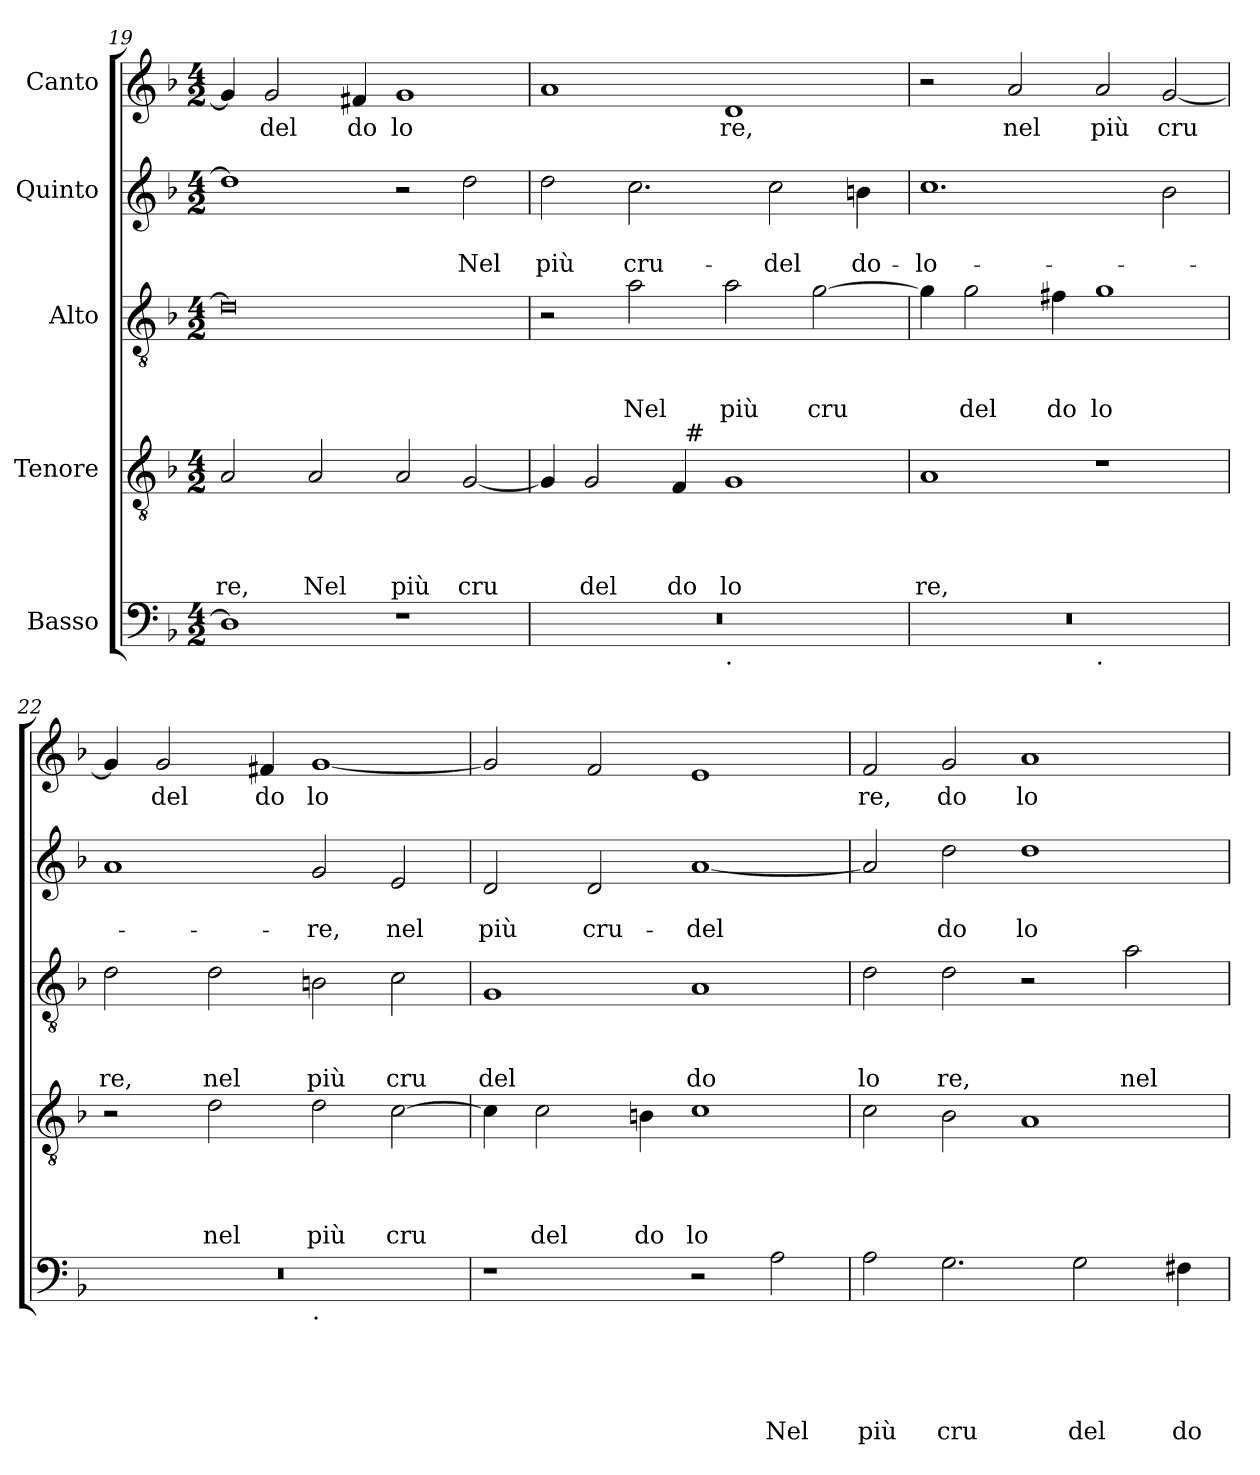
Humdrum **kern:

**kern	**text	**text	**text	**text	**text	**kern	**text	**text	**text	**text	**kern	**text	**text	**text	**kern	**text	**text	**kern	**text
*part5	*part5	*part5	*part5	*part5	*part5	*part4	*part4	*part4	*part4	*part4	*part3	*part3	*part3	*part3	*part2	*part2	*part2	*part1	*part1
*staff5	*staff5	*staff5	*staff5	*staff5	*staff5	*staff4	*staff4	*staff4	*staff4	*staff4	*staff3	*staff3	*staff3	*staff3	*staff2	*staff2	*staff2	*staff1	*staff1
*I"Basso	*	*	*	*	*	*I"Tenore	*	*	*	*	*I"Alto	*	*	*	*I"Quinto	*	*	*I"Canto	*
*clefF4	*	*	*	*	*	*clefGv2	*	*	*	*	*clefGv2	*	*	*	*clefG2	*	*	*clefG2	*
*k[b-]	*	*	*	*	*	*k[b-]	*	*	*	*	*k[b-]	*	*	*	*k[b-]	*	*	*k[b-]	*
*F:	*	*	*	*	*	*F:	*	*	*	*	*F:	*	*	*	*F:	*	*	*F:	*
*M4/2	*	*	*	*	*	*M4/2	*	*	*	*	*M4/2	*	*	*	*M4/2	*	*	*M4/2	*
=19	=19	=19	=19	=19	=19	=19	=19	=19	=19	=19	=19	=19	=19	=19	=19	=19	=19	=19	=19
!	!	!	!	!	!	!	!	!	!	!LO:LY:b	!	!	!	!	!	!	!	!	!
1D]	.	.	.	.	.	2A/	.	.	.	re,	0d]	.	.	.	1dd]	.	.	4g/]	.
!	!	!	!	!	!	!	!	!	!	!	!	!	!	!	!	!	!	!	!LO:LY:b
.	.	.	.	.	.	.	.	.	.	.	.	.	.	.	.	.	.	2g/	del
!	!	!	!	!	!	!	!	!	!	!LO:LY:b	!	!	!	!	!	!	!	!	!
.	.	.	.	.	.	2A/	.	.	.	Nel	.	.	.	.	.	.	.	.	.
!	!	!	!	!	!	!	!	!	!	!	!	!	!	!	!	!	!	!	!LO:LY:b
.	.	.	.	.	.	.	.	.	.	.	.	.	.	.	.	.	.	4f#X/	do
!	!	!	!	!	!	!	!	!	!	!LO:LY:b	!	!	!	!	!	!	!	!	!LO:LY:b
1r	.	.	.	.	.	2A/	.	.	.	più	.	.	.	.	2r	.	.	1g	lo
!	!	!	!	!	!	!	!	!	!	!LO:LY:b	!	!	!	!	!	!	!LO:LY:b	!	!
.	.	.	.	.	.	[<2G/	.	.	.	cru	.	.	.	.	2dd\	.	Nel	.	.
=20	=20	=20	=20	=20	=20	=20	=20	=20	=20	=20	=20	=20	=20	=20	=20	=20	=20	=20	=20
!	!	!	!	!	!	!	!	!	!	!	!	!	!	!	!	!	!LO:LY:b	!	!
*^	*	*	*	*	*	*^	*	*	*	*	*	*	*	*	*	*	*	*	*
0r	1ryy	.	.	.	.	.	4G/]	2ryy	.	.	.	.	2r	.	.	.	2dd\	.	più	1a	.
!	!	!	!	!	!	!	!	!	!	!	!	!LO:LY:b	!	!	!	!	!	!	!	!	!
.	.	.	.	.	.	.	2G/	.	.	.	.	del	.	.	.	.	.	.	.	.	.
!	!	!	!	!	!	!	!	!	!	!	!	!	!	!	!	!LO:LY:b	!	!	!LO:LY:b	!	!
.	.	.	.	.	.	.	.	4ryy	.	.	.	.	2a\	.	.	Nel	2.cc\	.	cru-	.	.
!	!	!	!	!	!	!	!	!	!	!	!	!LO:LY:b	!	!	!	!	!	!	!	!	!
.	.	.	.	.	.	.	4F/	32ryy	.	.	.	do	.	.	.	.	.	.	.	.	.
!	!	!	!	!	!	!	!	!LO:TX:a:t=#	!	!	!	!	!	!	!	!	!	!	!	!	!
.	.	.	.	.	.	.	.	1ryy	.	.	.	.	.	.	.	.	.	.	.	.	.
!	!LO:TX:b:t=.	!	!	!	!	!	!	!	!	!	!	!	!	!	!	!	!	!	!	!	!
!	!	!	!	!	!	!	!	!	!	!	!	!LO:LY:b	!	!	!	!LO:LY:b	!	!	!	!	!LO:LY:b
.	1ryy	.	.	.	.	.	1G	.	.	.	.	lo	2a\	.	.	più	.	.	.	1d	re,
!	!	!	!	!	!	!	!	!	!	!	!	!	!	!	!	!	!	!	!LO:LY:b	!	!
.	.	.	.	.	.	.	.	.	.	.	.	.	.	.	.	.	2cc\	.	-del	.	.
!	!	!	!	!	!	!	!	!	!	!	!	!	!	!	!	!LO:LY:b	!	!	!	!	!
.	.	.	.	.	.	.	.	.	.	.	.	.	[>2g\	.	.	cru	.	.	.	.	.
!	!	!	!	!	!	!	!	!	!	!	!	!	!	!	!	!	!	!	!LO:LY:b	!	!
.	.	.	.	.	.	.	.	.	.	.	.	.	.	.	.	.	4bn\	.	do-	.	.
.	.	.	.	.	.	.	.	8..ryy	.	.	.	.	.	.	.	.	.	.	.	.	.
=21	=21	=21	=21	=21	=21	=21	=21	=21	=21	=21	=21	=21	=21	=21	=21	=21	=21	=21	=21	=21	=21
!	!	!	!	!	!	!	!	!	!	!	!	!LO:LY:b	!	!	!	!	!	!	!LO:LY:b	!	!
*	*	*	*	*	*	*	*v	*v	*	*	*	*	*	*	*	*	*	*	*	*	*
0r	1ryy	.	.	.	.	.	1A	.	.	.	re,	4g\]	.	.	.	1.cc	.	-lo-	2r	.
!	!	!	!	!	!	!	!	!	!	!	!	!	!	!	!LO:LY:b	!	!	!	!	!
.	.	.	.	.	.	.	.	.	.	.	.	2g\	.	.	del	.	.	.	.	.
!	!	!	!	!	!	!	!	!	!	!	!	!	!	!	!	!	!	!	!	!LO:LY:b
.	.	.	.	.	.	.	.	.	.	.	.	.	.	.	.	.	.	.	2a/	nel
!	!	!	!	!	!	!	!	!	!	!	!	!	!	!	!LO:LY:b	!	!	!	!	!
.	.	.	.	.	.	.	.	.	.	.	.	4f#X\	.	.	do	.	.	.	.	.
!	!LO:TX:b:t=.	!	!	!	!	!	!	!	!	!	!	!	!	!	!	!	!	!	!	!
!	!	!	!	!	!	!	!	!	!	!	!	!	!	!	!LO:LY:b	!	!	!	!	!LO:LY:b
.	1ryy	.	.	.	.	.	1r	.	.	.	.	1g	.	.	lo	.	.	.	2a/	più
!	!	!	!	!	!	!	!	!	!	!	!	!	!	!	!	!	!	!	!	!LO:LY:b
.	.	.	.	.	.	.	.	.	.	.	.	.	.	.	.	2b-\	.	.	[<2g/	cru
=22	=22	=22	=22	=22	=22	=22	=22	=22	=22	=22	=22	=22	=22	=22	=22	=22	=22	=22	=22	=22
!	!	!	!	!	!	!	!	!	!	!	!	!	!	!	!LO:LY:b	!	!	!	!	!
0r	1ryy	.	.	.	.	.	2r	.	.	.	.	2d\	.	.	re,	1a	.	.	4g/]	.
!	!	!	!	!	!	!	!	!	!	!	!	!	!	!	!	!	!	!	!	!LO:LY:b
.	.	.	.	.	.	.	.	.	.	.	.	.	.	.	.	.	.	.	2g/	del
!	!	!	!	!	!	!	!	!	!	!	!LO:LY:b	!	!	!	!LO:LY:b	!	!	!	!	!
.	.	.	.	.	.	.	2d\	.	.	.	nel	2d\	.	.	nel	.	.	.	.	.
!	!	!	!	!	!	!	!	!	!	!	!	!	!	!	!	!	!	!	!	!LO:LY:b
.	.	.	.	.	.	.	.	.	.	.	.	.	.	.	.	.	.	.	4f#X/	do
!	!LO:TX:b:t=.	!	!	!	!	!	!	!	!	!	!	!	!	!	!	!	!	!	!	!
!	!	!	!	!	!	!	!	!	!	!	!LO:LY:b	!	!	!	!LO:LY:b	!	!	!LO:LY:b	!	!LO:LY:b
.	1ryy	.	.	.	.	.	2d\	.	.	.	più	2Bn\	.	.	più	2g/	.	-re,	[<1g	lo
!	!	!	!	!	!	!	!	!	!	!	!LO:LY:b	!	!	!	!LO:LY:b	!	!	!LO:LY:b	!	!
.	.	.	.	.	.	.	[>2c\	.	.	.	cru	2c\	.	.	cru	2e/	.	nel	.	.
=23	=23	=23	=23	=23	=23	=23	=23	=23	=23	=23	=23	=23	=23	=23	=23	=23	=23	=23	=23	=23
!	!	!	!	!	!	!	!	!	!	!	!	!	!	!	!LO:LY:b	!	!	!LO:LY:b	!	!
*v	*v	*	*	*	*	*	*	*	*	*	*	*	*	*	*	*	*	*	*	*
1r	.	.	.	.	.	4c\]	.	.	.	.	1G	.	.	del	2d/	.	più	2g/]	.
!	!	!	!	!	!	!	!	!	!	!LO:LY:b	!	!	!	!	!	!	!	!	!
.	.	.	.	.	.	2c\	.	.	.	del	.	.	.	.	.	.	.	.	.
!	!	!	!	!	!	!	!	!	!	!	!	!	!	!	!	!	!LO:LY:b	!	!
.	.	.	.	.	.	.	.	.	.	.	.	.	.	.	2d/	.	cru-	2f/	.
!	!	!	!	!	!	!	!	!	!	!LO:LY:b	!	!	!	!	!	!	!	!	!
.	.	.	.	.	.	4Bn\	.	.	.	do	.	.	.	.	.	.	.	.	.
!	!	!	!	!	!	!	!	!	!	!LO:LY:b	!	!	!	!LO:LY:b	!	!	!LO:LY:b	!	!
2r	.	.	.	.	.	1c	.	.	.	lo	1A	.	.	do	[<1a	.	-del	1e	.
!	!	!	!	!	!LO:LY:b	!	!	!	!	!	!	!	!	!	!	!	!	!	!
2A\	.	.	.	.	Nel	.	.	.	.	.	.	.	.	.	.	.	.	.	.
!!LO:LB:g=z
=24	=24	=24	=24	=24	=24	=24	=24	=24	=24	=24	=24	=24	=24	=24	=24	=24	=24	=24	=24
!	!	!	!	!	!LO:LY:b	!	!	!	!	!	!	!	!	!LO:LY:b	!	!	!	!	!LO:LY:b
2A\	.	.	.	.	più	2c\	.	.	.	.	2d\	.	.	lo	2a/]	.	.	2f/	re,
!	!	!	!	!	!LO:LY:b	!	!	!	!	!	!	!	!	!LO:LY:b	!	!	!LO:LY:b	!	!LO:LY:b
2.G\	.	.	.	.	cru	2B-\	.	.	.	.	2d\	.	.	re,	2dd\	.	do	2g/	do
!	!	!	!	!	!	!	!	!	!	!	!	!	!	!	!	!	!LO:LY:b	!	!LO:LY:b
.	.	.	.	.	.	1A	.	.	.	.	2r	.	.	.	1dd	.	lo	1a	lo
!	!	!	!	!	!LO:LY:b	!	!	!	!	!	!	!	!	!	!	!	!	!	!
2G\	.	.	.	.	del	.	.	.	.	.	.	.	.	.	.	.	.	.	.
!	!	!	!	!	!	!	!	!	!	!	!	!	!	!LO:LY:b	!	!	!	!	!
.	.	.	.	.	.	.	.	.	.	.	2a\	.	.	nel	.	.	.	.	.
!	!	!	!	!	!LO:LY:b	!	!	!	!	!	!	!	!	!	!	!	!	!	!
4F#X\	.	.	.	.	do	.	.	.	.	.	.	.	.	.	.	.	.	.	.
=	=	=	=	=	=	=	=	=	=	=	=	=	=	=	=	=	=	=	=
*-	*-	*-	*-	*-	*-	*-	*-	*-	*-	*-	*-	*-	*-	*-	*-	*-	*-	*-	*-
